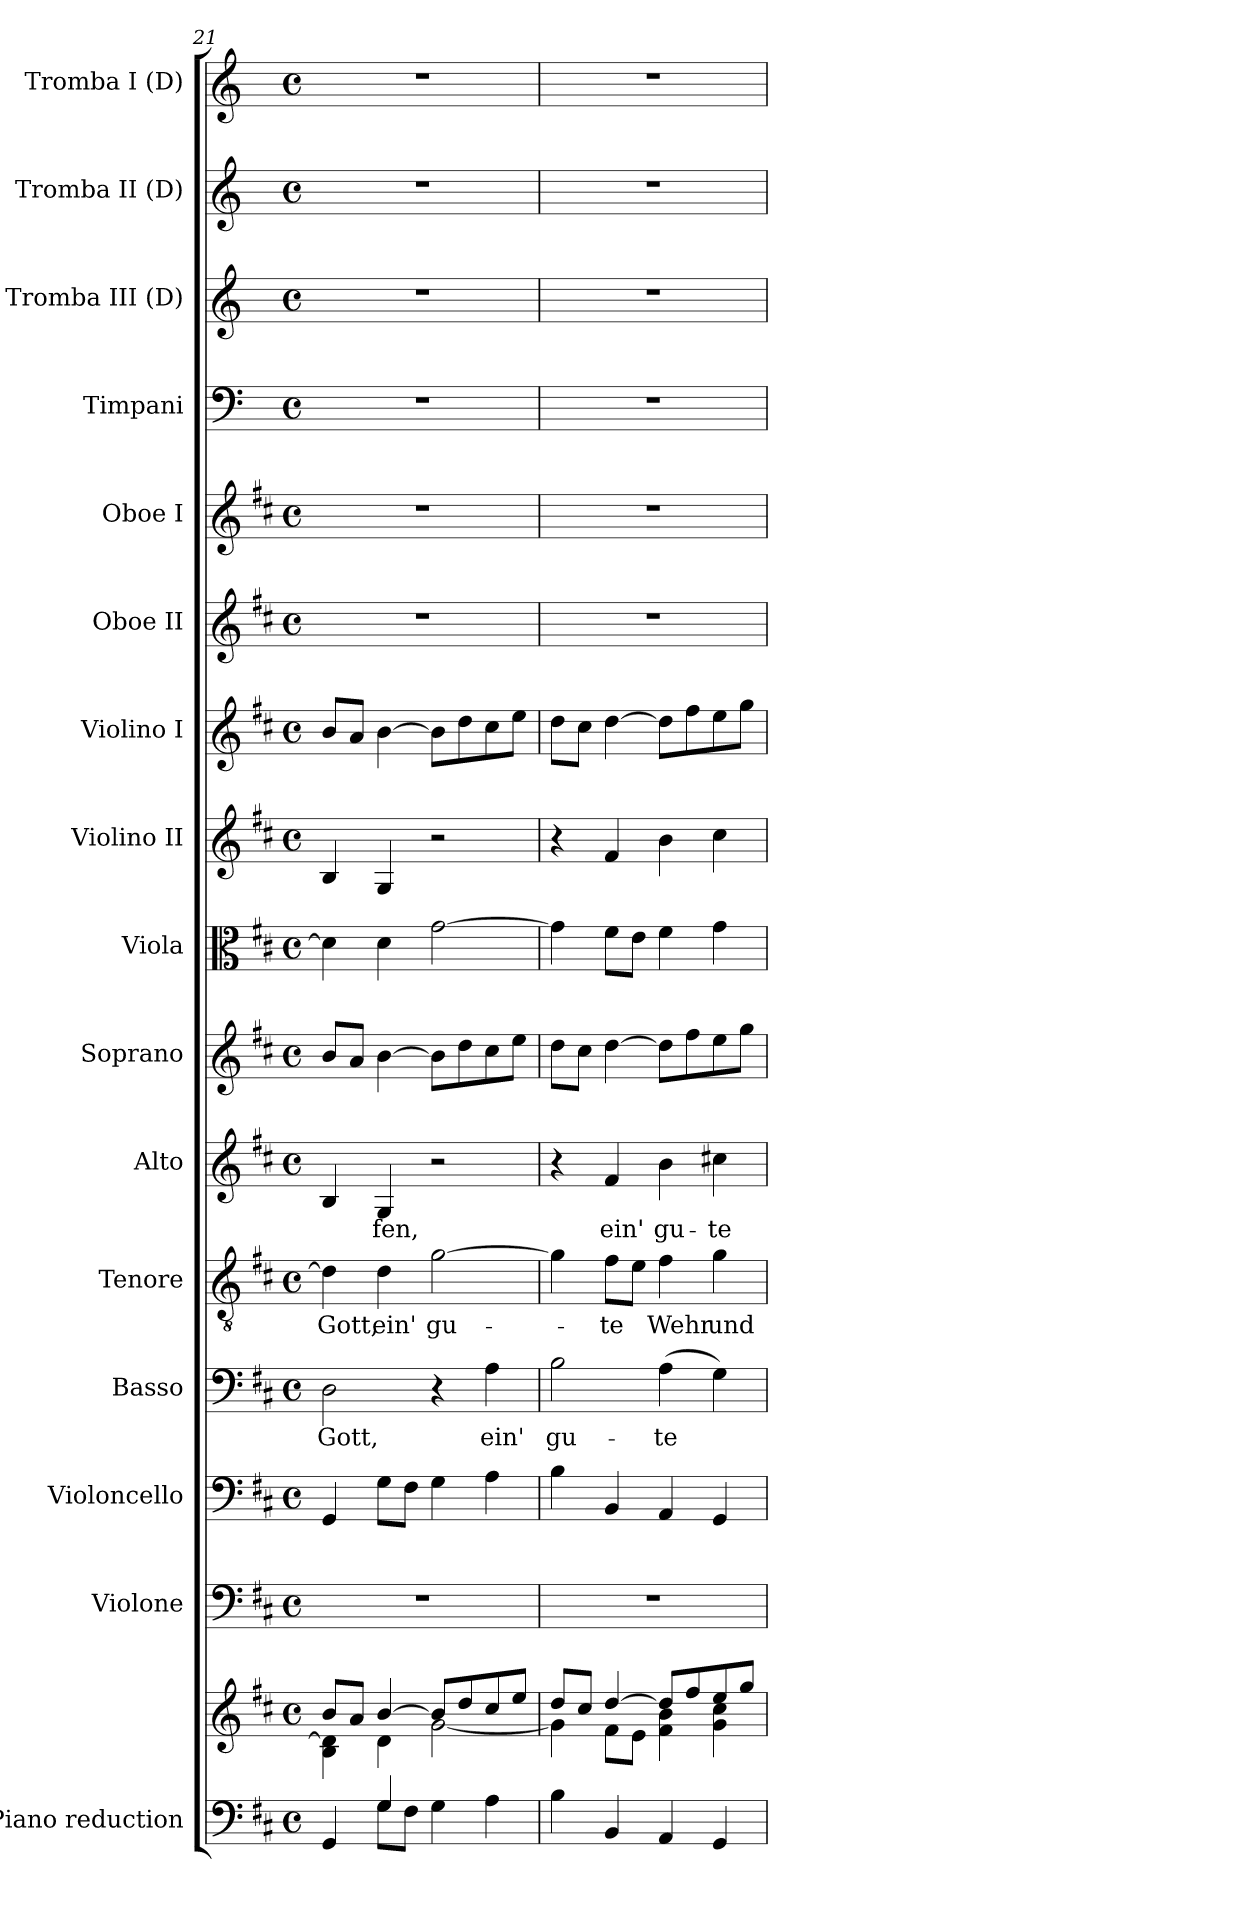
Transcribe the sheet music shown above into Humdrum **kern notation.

**kern	**kern	**kern	**kern	**kern	**text	**kern	**text	**kern	**text	**kern	**kern	**kern	**kern	**kern	**kern	**kern	**kern	**kern	**kern
*part16	*part16	*part15	*part14	*part13	*part13	*part12	*part12	*part11	*part11	*part10	*part9	*part8	*part7	*part6	*part5	*part4	*part3	*part2	*part1
*staff17	*staff16	*staff15	*staff14	*staff13	*staff13	*staff12	*staff12	*staff11	*staff11	*staff10	*staff9	*staff8	*staff7	*staff6	*staff5	*staff4	*staff3	*staff2	*staff1
*I"Piano reduction	*	*I"Violone	*I"Violoncello	*I"Basso	*	*I"Tenore	*	*I"Alto	*	*I"Soprano	*I"Viola	*I"Violino II	*I"Violino I	*I"Oboe II	*I"Oboe I	*I"Timpani	*I"Tromba III (D)	*I"Tromba II (D)	*I"Tromba I (D)
*I'Pno	*	*	*	*	*	*	*	*	*	*	*	*	*	*I'Ob	*I'Ob	*I'Timp	*	*	*
*clefF4	*clefG2	*clefF4	*clefF4	*clefF4	*	*clefGv2	*	*clefG2	*	*clefG2	*clefC3	*clefG2	*clefG2	*clefG2	*clefG2	*clefF4	*clefG2	*clefG2	*clefG2
*	*	*ITrd7c12	*	*	*	*	*	*	*	*	*	*	*	*	*	*	*ITrd-1c-2	*ITrd-1c-2	*ITrd-1c-2
*k[f#c#]	*k[f#c#]	*k[f#c#]	*k[f#c#]	*k[f#c#]	*	*k[f#c#]	*	*k[f#c#]	*	*k[f#c#]	*k[f#c#]	*k[f#c#]	*k[f#c#]	*k[f#c#]	*k[f#c#]	*k[]	*k[f#c#]	*k[f#c#]	*k[f#c#]
*M4/4	*M4/4	*M4/4	*M4/4	*M4/4	*	*M4/4	*	*M4/4	*	*M4/4	*M4/4	*M4/4	*M4/4	*M4/4	*M4/4	*M4/4	*M4/4	*M4/4	*M4/4
*met(c)	*met(c)	*met(c)	*met(c)	*met(c)	*	*met(c)	*	*met(c)	*	*met(c)	*met(c)	*met(c)	*met(c)	*met(c)	*met(c)	*met(c)	*met(c)	*met(c)	*met(c)
=21	=21	=21	=21	=21	=21	=21	=21	=21	=21	=21	=21	=21	=21	=21	=21	=21	=21	=21	=21
*^	*^	*	*	*	*	*	*	*	*	*	*	*	*	*	*	*	*	*	*
!	!	!	!	!	!	!	!LO:LY:b	!	!LO:LY:b	!	!	!	!	!	!	!	!	!	!	!	!
4GG/	4ryy	8b/L	4B\ 4d\]	1r	4GG/	2D\	Gott,	4d\]	Gott,	4B/	.	8b/L	4d\]	4B/	8b/L	1r	1r	1r	1r	1r	1r
.	.	8a/J	.	.	.	.	.	.	.	.	.	8a/J	.	.	8a/J	.	.	.	.	.	.
!	!	!	!	!	!	!	!	!	!LO:LY:b	!	!LO:LY:b	!	!	!	!	!	!	!	!	!	!
4G/	8G\L	[4b/	4d\	.	8G\L	.	.	4d\	ein'	4G/	-fen,	[4b\	4d\	4G/	[4b\	.	.	.	.	.	.
.	8F#\J	.	.	.	8F#\J	.	.	.	.	.	.	.	.	.	.	.	.	.	.	.	.
!	!	!	!	!	!	!	!	!	!LO:LY:b	!	!	!	!	!	!	!	!	!	!	!	!
2ryy	4G\	8b/L]	[2g\	.	4G\	4r	.	[2g\	gu-	2r	.	8b\L]	[2g\	2r	8b\L]	.	.	.	.	.	.
.	.	8dd/	.	.	.	.	.	.	.	.	.	8dd\	.	.	8dd\	.	.	.	.	.	.
!	!	!	!	!	!	!	!LO:LY:b	!	!	!	!	!	!	!	!	!	!	!	!	!	!
.	4A\	8cc#/	.	.	4A\	4A\	ein'	.	.	.	.	8cc#\	.	.	8cc#\	.	.	.	.	.	.
.	.	8ee/J	.	.	.	.	.	.	.	.	.	8ee\J	.	.	8ee\J	.	.	.	.	.	.
*v	*v	*	*	*	*	*	*	*	*	*	*	*	*	*	*	*	*	*	*	*	*
=22	=22	=22	=22	=22	=22	=22	=22	=22	=22	=22	=22	=22	=22	=22	=22	=22	=22	=22	=22	=22
!	!	!	!	!	!	!LO:LY:b	!	!	!	!	!	!	!	!	!	!	!	!	!	!
4B\	8dd/L	4g\]	1r	4B\	2B\	gu-	4g\]	.	4r	.	8dd\L	4g\]	4r	8dd\L	1r	1r	1r	1r	1r	1r
.	8cc#/J	.	.	.	.	.	.	.	.	.	8cc#\J	.	.	8cc#\J	.	.	.	.	.	.
!	!	!	!	!	!	!	!	!LO:LY:b	!	!LO:LY:b	!	!	!	!	!	!	!	!	!	!
4BB/	[4dd/	8f#\L	.	4BB/	.	.	8f#\L	-te	4f#/	ein'	[4dd\	8f#\L	4f#/	[4dd\	.	.	.	.	.	.
.	.	8e\J	.	.	.	.	8e\J	.	.	.	.	8e\J	.	.	.	.	.	.	.	.
!	!	!	!	!	!	!LO:LY:b	!	!LO:LY:b	!	!LO:LY:b	!	!	!	!	!	!	!	!	!	!
4AA/	8dd/L]	4f#\ 4b\	.	4AA/	(>4A\	te	4f#\	Wehr	4b\	gu-	8dd\L]	4f#\	4b\	8dd\L]	.	.	.	.	.	.
.	8ff#/	.	.	.	.	.	.	.	.	.	8ff#\	.	.	8ff#\	.	.	.	.	.	.
!	!	!	!	!	!	!	!	!LO:LY:b	!	!LO:LY:b	!	!	!	!	!	!	!	!	!	!
4GG/	8ee/	4g\ 4cc#\	.	4GG/	4G\)	.	4g\	und	4cc#X\	te	8ee\	4g\	4cc#\	8ee\	.	.	.	.	.	.
.	8gg/J	.	.	.	.	.	.	.	.	.	8gg\J	.	.	8gg\J	.	.	.	.	.	.
*	*v	*v	*	*	*	*	*	*	*	*	*	*	*	*	*	*	*	*	*	*
=	=	=	=	=	=	=	=	=	=	=	=	=	=	=	=	=	=	=	=
*-	*-	*-	*-	*-	*-	*-	*-	*-	*-	*-	*-	*-	*-	*-	*-	*-	*-	*-	*-
